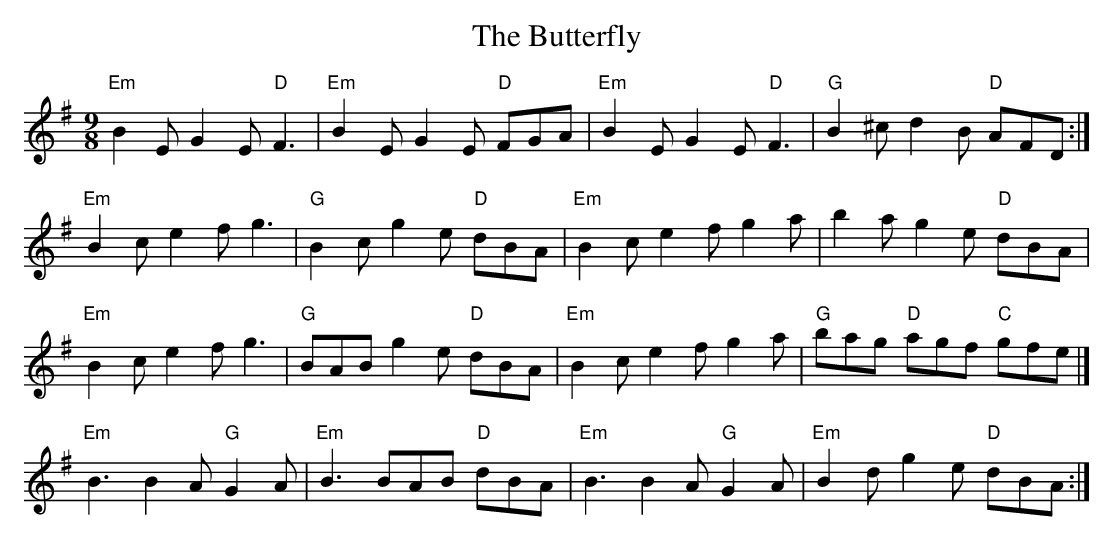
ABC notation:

X:1
T: Butterfly, The
M: 9/8
L: 1/8
K: Emin
"Em" B2 E G2 E"D" F3 |"Em" B2 E G2 E "D" FGA |"Em" B2 E G2 E"D" F3 |"G" B2 ^c d2 B "D" AFD :|
"Em" B2 c e2 f g3 |"G" B2 c g2 e "D" dBA |"Em" B2 c e2 f g2 a | b2 a g2 e  "D" dBA |
"Em" B2 c e2 f g3 |"G" BAB  g2 e "D" dBA |"Em" B2 c e2 f g2 a | "G"bag "D"agf "C"gfe  |]
"Em" B3 B2 A"G" G2 A |"Em" B3 BAB "D" dBA |"Em" B3 B2 A"G" G2 A |"Em" B2 d g2 e "D" dBA :|
